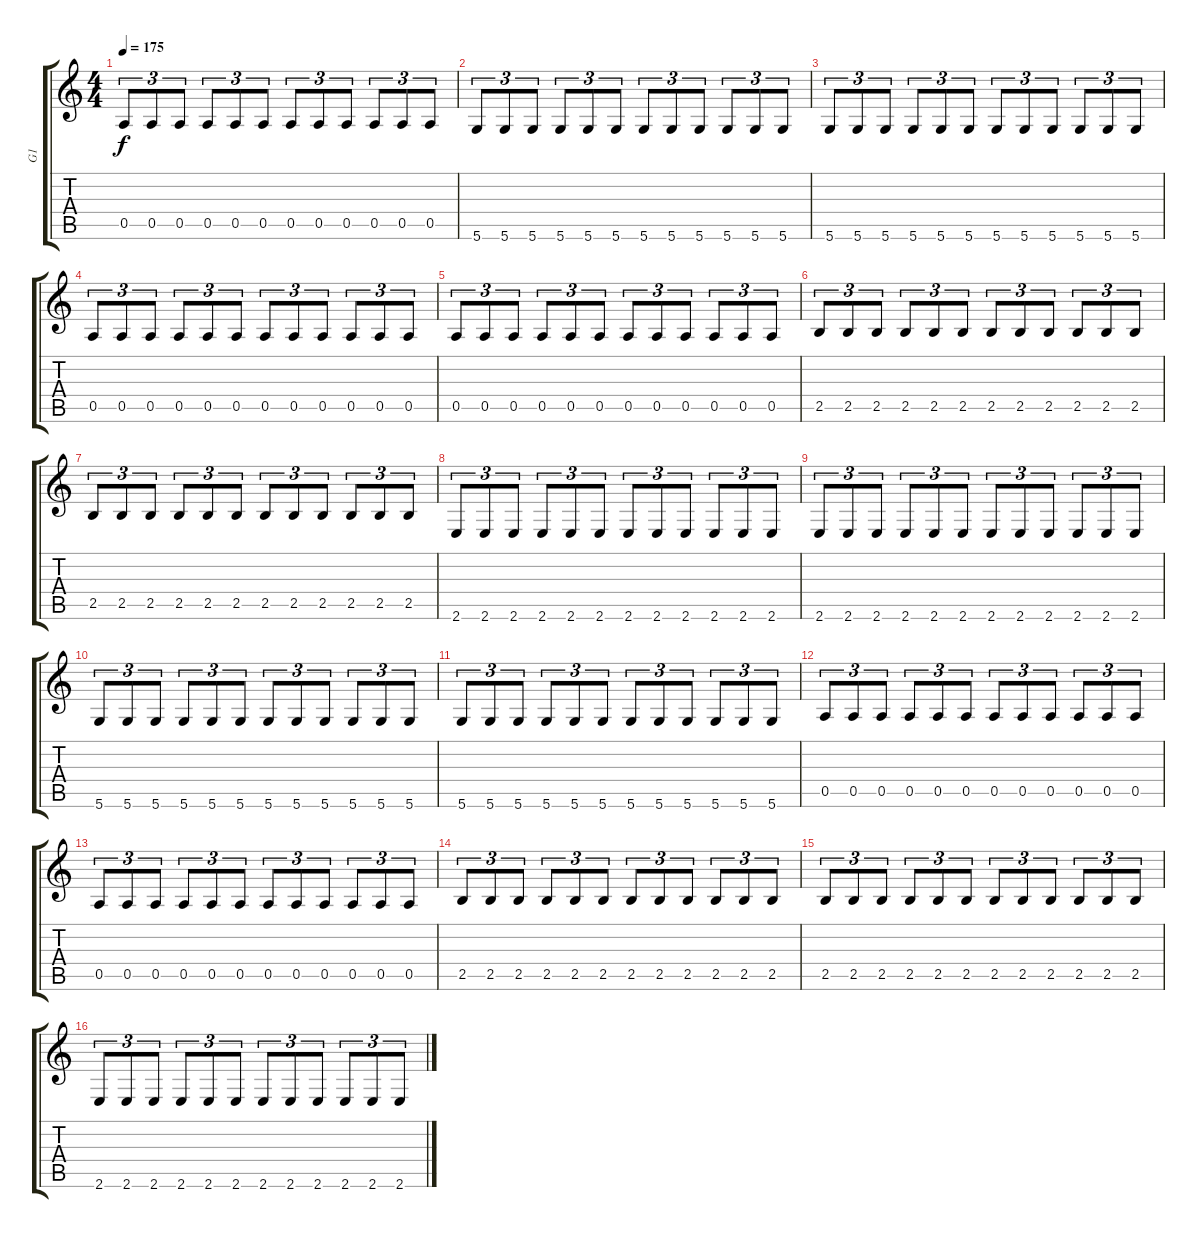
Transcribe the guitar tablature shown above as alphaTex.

\track ("G1" "G1") {instrument distortionguitar}
\staff {score tabs}
\tuning (E4 B3 G3 D3 A2 D2) {hide}
\ts (4 4)
\tempo 175
\clef g2
\ks c
0.5.8{tu (3 2) dy f} 0.5.8{tu (3 2)} 0.5.8{tu (3 2)} 0.5.8{tu (3 2)} 0.5.8{tu (3 2)} 0.5.8{tu (3 2)} 0.5.8{tu (3 2)} 0.5.8{tu (3 2)} 0.5.8{tu (3 2)} 0.5.8{tu (3 2)} 0.5.8{tu (3 2)} 0.5.8{tu (3 2)} |
5.6.8{tu (3 2)} 5.6.8{tu (3 2)} 5.6.8{tu (3 2)} 5.6.8{tu (3 2)} 5.6.8{tu (3 2)} 5.6.8{tu (3 2)} 5.6.8{tu (3 2)} 5.6.8{tu (3 2)} 5.6.8{tu (3 2)} 5.6.8{tu (3 2)} 5.6.8{tu (3 2)} 5.6.8{tu (3 2)} |
5.6.8{tu (3 2)} 5.6.8{tu (3 2)} 5.6.8{tu (3 2)} 5.6.8{tu (3 2)} 5.6.8{tu (3 2)} 5.6.8{tu (3 2)} 5.6.8{tu (3 2)} 5.6.8{tu (3 2)} 5.6.8{tu (3 2)} 5.6.8{tu (3 2)} 5.6.8{tu (3 2)} 5.6.8{tu (3 2)} |
0.5.8{tu (3 2)} 0.5.8{tu (3 2)} 0.5.8{tu (3 2)} 0.5.8{tu (3 2)} 0.5.8{tu (3 2)} 0.5.8{tu (3 2)} 0.5.8{tu (3 2)} 0.5.8{tu (3 2)} 0.5.8{tu (3 2)} 0.5.8{tu (3 2)} 0.5.8{tu (3 2)} 0.5.8{tu (3 2)} |
0.5.8{tu (3 2)} 0.5.8{tu (3 2)} 0.5.8{tu (3 2)} 0.5.8{tu (3 2)} 0.5.8{tu (3 2)} 0.5.8{tu (3 2)} 0.5.8{tu (3 2)} 0.5.8{tu (3 2)} 0.5.8{tu (3 2)} 0.5.8{tu (3 2)} 0.5.8{tu (3 2)} 0.5.8{tu (3 2)} |
2.5.8{tu (3 2)} 2.5.8{tu (3 2)} 2.5.8{tu (3 2)} 2.5.8{tu (3 2)} 2.5.8{tu (3 2)} 2.5.8{tu (3 2)} 2.5.8{tu (3 2)} 2.5.8{tu (3 2)} 2.5.8{tu (3 2)} 2.5.8{tu (3 2)} 2.5.8{tu (3 2)} 2.5.8{tu (3 2)} |
2.5.8{tu (3 2)} 2.5.8{tu (3 2)} 2.5.8{tu (3 2)} 2.5.8{tu (3 2)} 2.5.8{tu (3 2)} 2.5.8{tu (3 2)} 2.5.8{tu (3 2)} 2.5.8{tu (3 2)} 2.5.8{tu (3 2)} 2.5.8{tu (3 2)} 2.5.8{tu (3 2)} 2.5.8{tu (3 2)} |
2.6.8{tu (3 2)} 2.6.8{tu (3 2)} 2.6.8{tu (3 2)} 2.6.8{tu (3 2)} 2.6.8{tu (3 2)} 2.6.8{tu (3 2)} 2.6.8{tu (3 2)} 2.6.8{tu (3 2)} 2.6.8{tu (3 2)} 2.6.8{tu (3 2)} 2.6.8{tu (3 2)} 2.6.8{tu (3 2)} |
2.6.8{tu (3 2)} 2.6.8{tu (3 2)} 2.6.8{tu (3 2)} 2.6.8{tu (3 2)} 2.6.8{tu (3 2)} 2.6.8{tu (3 2)} 2.6.8{tu (3 2)} 2.6.8{tu (3 2)} 2.6.8{tu (3 2)} 2.6.8{tu (3 2)} 2.6.8{tu (3 2)} 2.6.8{tu (3 2)} |
5.6.8{tu (3 2)} 5.6.8{tu (3 2)} 5.6.8{tu (3 2)} 5.6.8{tu (3 2)} 5.6.8{tu (3 2)} 5.6.8{tu (3 2)} 5.6.8{tu (3 2)} 5.6.8{tu (3 2)} 5.6.8{tu (3 2)} 5.6.8{tu (3 2)} 5.6.8{tu (3 2)} 5.6.8{tu (3 2)} |
5.6.8{tu (3 2)} 5.6.8{tu (3 2)} 5.6.8{tu (3 2)} 5.6.8{tu (3 2)} 5.6.8{tu (3 2)} 5.6.8{tu (3 2)} 5.6.8{tu (3 2)} 5.6.8{tu (3 2)} 5.6.8{tu (3 2)} 5.6.8{tu (3 2)} 5.6.8{tu (3 2)} 5.6.8{tu (3 2)} |
0.5.8{tu (3 2)} 0.5.8{tu (3 2)} 0.5.8{tu (3 2)} 0.5.8{tu (3 2)} 0.5.8{tu (3 2)} 0.5.8{tu (3 2)} 0.5.8{tu (3 2)} 0.5.8{tu (3 2)} 0.5.8{tu (3 2)} 0.5.8{tu (3 2)} 0.5.8{tu (3 2)} 0.5.8{tu (3 2)} |
0.5.8{tu (3 2)} 0.5.8{tu (3 2)} 0.5.8{tu (3 2)} 0.5.8{tu (3 2)} 0.5.8{tu (3 2)} 0.5.8{tu (3 2)} 0.5.8{tu (3 2)} 0.5.8{tu (3 2)} 0.5.8{tu (3 2)} 0.5.8{tu (3 2)} 0.5.8{tu (3 2)} 0.5.8{tu (3 2)} |
2.5.8{tu (3 2)} 2.5.8{tu (3 2)} 2.5.8{tu (3 2)} 2.5.8{tu (3 2)} 2.5.8{tu (3 2)} 2.5.8{tu (3 2)} 2.5.8{tu (3 2)} 2.5.8{tu (3 2)} 2.5.8{tu (3 2)} 2.5.8{tu (3 2)} 2.5.8{tu (3 2)} 2.5.8{tu (3 2)} |
2.5.8{tu (3 2)} 2.5.8{tu (3 2)} 2.5.8{tu (3 2)} 2.5.8{tu (3 2)} 2.5.8{tu (3 2)} 2.5.8{tu (3 2)} 2.5.8{tu (3 2)} 2.5.8{tu (3 2)} 2.5.8{tu (3 2)} 2.5.8{tu (3 2)} 2.5.8{tu (3 2)} 2.5.8{tu (3 2)} |
2.6.8{tu (3 2)} 2.6.8{tu (3 2)} 2.6.8{tu (3 2)} 2.6.8{tu (3 2)} 2.6.8{tu (3 2)} 2.6.8{tu (3 2)} 2.6.8{tu (3 2)} 2.6.8{tu (3 2)} 2.6.8{tu (3 2)} 2.6.8{tu (3 2)} 2.6.8{tu (3 2)} 2.6.8{tu (3 2)}
